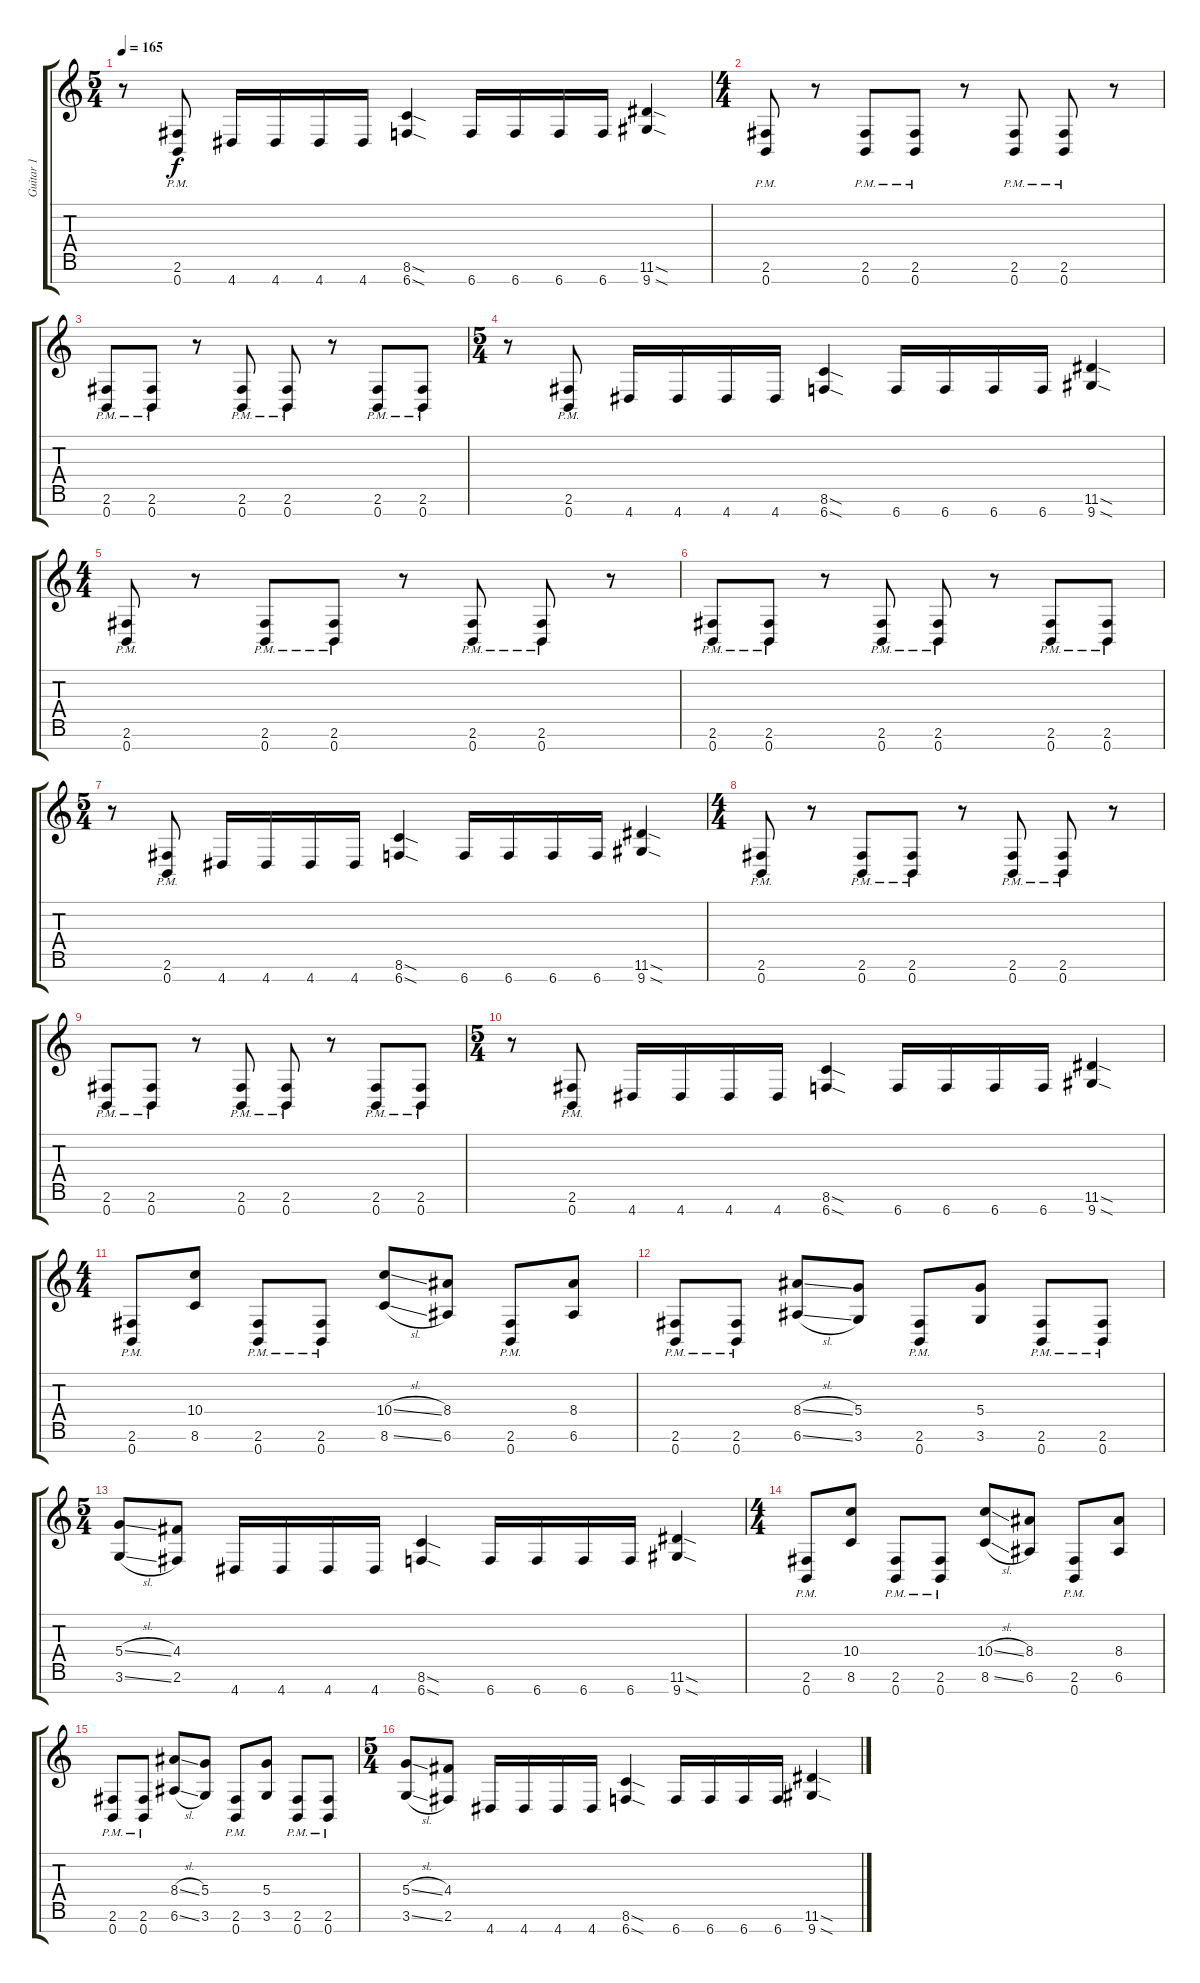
\track ("Guitar 1" "Guitar 1") {instrument distortionguitar}
\staff {score tabs}
\tuning (E4 B3 G3 D3 A2 E2 B1) {hide}
\ts (5 4)
\tempo 165
\clef g2
\ks c
r.8{dy f} (2.6{pm} 0.7{pm}).8 4.7.16 4.7.16 4.7.16 4.7.16 (8.6{sod} 6.7{sod}).4 6.7.16 6.7.16 6.7.16 6.7.16 (11.6{sod} 9.7{sod}).4 |
\ts (4 4)
(2.6{pm} 0.7{pm}).8 r.8 (2.6{pm} 0.7{pm}).8 (2.6{pm} 0.7{pm}).8 r.8 (2.6{pm} 0.7{pm}).8 (2.6{pm} 0.7{pm}).8 r.8 |
(2.6{pm} 0.7{pm}).8 (2.6{pm} 0.7{pm}).8 r.8 (2.6{pm} 0.7{pm}).8 (2.6{pm} 0.7{pm}).8 r.8 (2.6{pm} 0.7{pm}).8 (2.6{pm} 0.7{pm}).8 |
\ts (5 4)
r.8 (2.6{pm} 0.7{pm}).8 4.7.16 4.7.16 4.7.16 4.7.16 (8.6{sod} 6.7{sod}).4 6.7.16 6.7.16 6.7.16 6.7.16 (11.6{sod} 9.7{sod}).4 |
\ts (4 4)
\section ("" "")
(2.6{pm} 0.7{pm}).8 r.8 (2.6{pm} 0.7{pm}).8 (2.6{pm} 0.7{pm}).8 r.8 (2.6{pm} 0.7{pm}).8 (2.6{pm} 0.7{pm}).8 r.8 |
(2.6{pm} 0.7{pm}).8 (2.6{pm} 0.7{pm}).8 r.8 (2.6{pm} 0.7{pm}).8 (2.6{pm} 0.7{pm}).8 r.8 (2.6{pm} 0.7{pm}).8 (2.6{pm} 0.7{pm}).8 |
\ts (5 4)
r.8 (2.6{pm} 0.7{pm}).8 4.7.16 4.7.16 4.7.16 4.7.16 (8.6{sod} 6.7{sod}).4 6.7.16 6.7.16 6.7.16 6.7.16 (11.6{sod} 9.7{sod}).4 |
\ts (4 4)
(2.6{pm} 0.7{pm}).8 r.8 (2.6{pm} 0.7{pm}).8 (2.6{pm} 0.7{pm}).8 r.8 (2.6{pm} 0.7{pm}).8 (2.6{pm} 0.7{pm}).8 r.8 |
(2.6{pm} 0.7{pm}).8 (2.6{pm} 0.7{pm}).8 r.8 (2.6{pm} 0.7{pm}).8 (2.6{pm} 0.7{pm}).8 r.8 (2.6{pm} 0.7{pm}).8 (2.6{pm} 0.7{pm}).8 |
\ts (5 4)
r.8 (2.6{pm} 0.7{pm}).8 4.7.16 4.7.16 4.7.16 4.7.16 (8.6{sod} 6.7{sod}).4 6.7.16 6.7.16 6.7.16 6.7.16 (11.6{sod} 9.7{sod}).4 |
\ts (4 4)
\section ("" "")
(2.6{pm} 0.7{pm}).8 (10.4 8.6).8 (2.6{pm} 0.7{pm}).8 (2.6{pm} 0.7{pm}).8 (10.4{sl} 8.6{sl}).8 (8.4 6.6).8 (2.6{pm} 0.7{pm}).8 (8.4 6.6).8 |
(2.6{pm} 0.7{pm}).8 (2.6{pm} 0.7{pm}).8 (8.4{sl} 6.6{sl}).8 (5.4 3.6).8 (2.6{pm} 0.7{pm}).8 (5.4 3.6).8 (2.6{pm} 0.7{pm}).8 (2.6{pm} 0.7{pm}).8 |
\ts (5 4)
(5.4{sl} 3.6{sl}).8 (4.4 2.6).8 4.7.16 4.7.16 4.7.16 4.7.16 (8.6{sod} 6.7{sod}).4 6.7.16 6.7.16 6.7.16 6.7.16 (11.6{sod} 9.7{sod}).4 |
\ts (4 4)
(2.6{pm} 0.7{pm}).8 (10.4 8.6).8 (2.6{pm} 0.7{pm}).8 (2.6{pm} 0.7{pm}).8 (10.4{sl} 8.6{sl}).8 (8.4 6.6).8 (2.6{pm} 0.7{pm}).8 (8.4 6.6).8 |
(2.6{pm} 0.7{pm}).8 (2.6{pm} 0.7{pm}).8 (8.4{sl} 6.6{sl}).8 (5.4 3.6).8 (2.6{pm} 0.7{pm}).8 (5.4 3.6).8 (2.6{pm} 0.7{pm}).8 (2.6{pm} 0.7{pm}).8 |
\ts (5 4)
(5.4{sl} 3.6{sl}).8 (4.4 2.6).8 4.7.16 4.7.16 4.7.16 4.7.16 (8.6{sod} 6.7{sod}).4 6.7.16 6.7.16 6.7.16 6.7.16 (11.6{sod} 9.7{sod}).4
